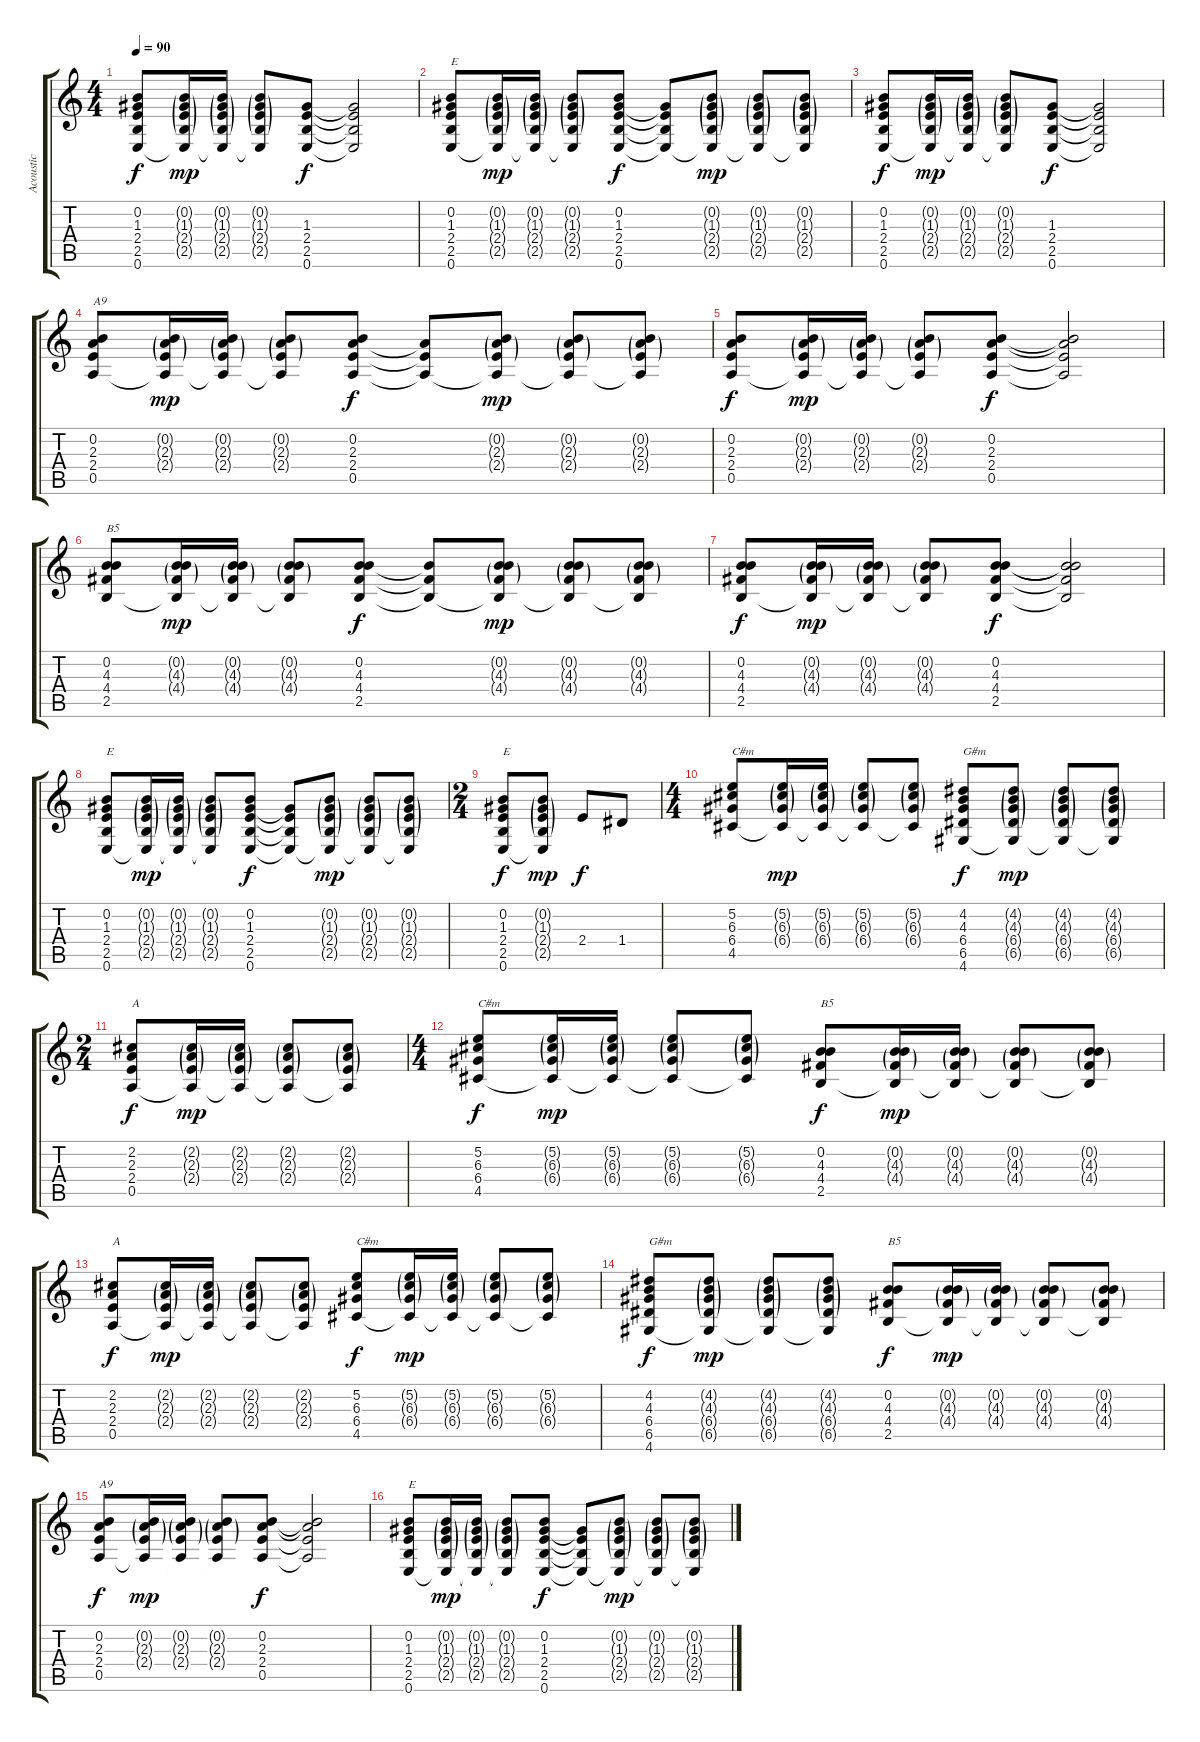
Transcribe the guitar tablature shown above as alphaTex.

\track ("Acoustic" "Acoustic") {instrument acousticguitarsteel}
\staff {score tabs}
\tuning (E4 B3 G3 D3 A2 E2) {hide}
\ts (4 4)
\tempo 90
\clef g2
\ks c
(0.2 1.3 2.4 2.5 0.6).8{dy f} (0.2{g} 1.3{g} 2.4{g} 2.5{g} 0.6{t}).16{dy mp} (0.2{g} 1.3{g} 2.4{g} 2.5{g} 0.6{t}).16 (0.2{g} 1.3{g} 2.4{g} 2.5{g} 0.6{t}).8 (1.3 2.4 2.5 0.6).8{dy f} (1.3{t} 2.4{t} 2.5{t} 0.6{t}).2 |
(0.2 1.3 2.4 2.5 0.6).8{txt "E"} (0.2{g} 1.3{g} 2.4{g} 2.5{g} 0.6{t}).16{dy mp} (0.2{g} 1.3{g} 2.4{g} 2.5{g} 0.6{t}).16 (0.2{g} 1.3{g} 2.4{g} 2.5{g} 0.6{t}).8 (0.2 1.3 2.4 2.5 0.6).8{dy f} (1.3{t} 2.4{t} 2.5{t} 0.6{t}).8 (0.2{g} 1.3{g} 2.4{g} 2.5{g} 0.6{t}).8{dy mp} (0.2{g} 1.3{g} 2.4{g} 2.5{g} 0.6{t}).8 (0.2{g} 1.3{g} 2.4{g} 2.5{g} 0.6{t}).8 |
(0.2 1.3 2.4 2.5 0.6).8{dy f} (0.2{g} 1.3{g} 2.4{g} 2.5{g} 0.6{t}).16{dy mp} (0.2{g} 1.3{g} 2.4{g} 2.5{g} 0.6{t}).16 (0.2{g} 1.3{g} 2.4{g} 2.5{g} 0.6{t}).8 (1.3 2.4 2.5 0.6).8{dy f} (1.3{t} 2.4{t} 2.5{t} 0.6{t}).2 |
(0.2 2.3 2.4 0.5).8{txt "A9"} (0.2{g} 2.3{g} 2.4{g} 0.5{t}).16{dy mp} (0.2{g} 2.3{g} 2.4{g} 0.5{t}).16 (0.2{g} 2.3{g} 2.4{g} 0.5{t}).8 (0.2 2.3 2.4 0.5).8{dy f} (2.3{t} 2.4{t} 0.5{t}).8 (0.2{g} 2.3{g} 2.4{g} 0.5{t}).8{dy mp} (0.2{g} 2.3{g} 2.4{g} 0.5{t}).8 (0.2{g} 2.3{g} 2.4{g} 0.5{t}).8 |
(0.2 2.3 2.4 0.5).8{dy f} (0.2{g} 2.3{g} 2.4{g} 0.5{t}).16{dy mp} (0.2{g} 2.3{g} 2.4{g} 0.5{t}).16 (0.2{g} 2.3{g} 2.4{g} 0.5{t}).8 (0.2 2.3 2.4 0.5).8{dy f} (0.2{t} 2.3{t} 2.4{t} 0.5{t}).2 |
(0.2 4.3 4.4 2.5).8{txt "B5"} (0.2{g} 4.3{g} 4.4{g} 2.5{t}).16{dy mp} (0.2{g} 4.3{g} 4.4{g} 2.5{t}).16 (0.2{g} 4.3{g} 4.4{g} 2.5{t}).8 (0.2 4.3 4.4 2.5).8{dy f} (4.3{t} 4.4{t} 2.5{t}).8 (0.2{g} 4.3{g} 4.4{g} 2.5{t}).8{dy mp} (0.2{g} 4.3{g} 4.4{g} 2.5{t}).8 (0.2{g} 4.3{g} 4.4{g} 2.5{t}).8 |
(0.2 4.3 4.4 2.5).8{dy f} (0.2{g} 4.3{g} 4.4{g} 2.5{t}).16{dy mp} (0.2{g} 4.3{g} 4.4{g} 2.5{t}).16 (0.2{g} 4.3{g} 4.4{g} 2.5{t}).8 (0.2 4.3 4.4 2.5).8{dy f} (0.2{t} 4.3{t} 4.4{t} 2.5{t}).2 |
(0.2 1.3 2.4 2.5 0.6).8{txt "E"} (0.2{g} 1.3{g} 2.4{g} 2.5{g} 0.6{t}).16{dy mp} (0.2{g} 1.3{g} 2.4{g} 2.5{g} 0.6{t}).16 (0.2{g} 1.3{g} 2.4{g} 2.5{g} 0.6{t}).8 (0.2 1.3 2.4 2.5 0.6).8{dy f} (1.3{t} 2.4{t} 2.5{t} 0.6{t}).8 (0.2{g} 1.3{g} 2.4{g} 2.5{g} 0.6{t}).8{dy mp} (0.2{g} 1.3{g} 2.4{g} 2.5{g} 0.6{t}).8 (0.2{g} 1.3{g} 2.4{g} 2.5{g} 0.6{t}).8 |
\ts (2 4)
(0.2 1.3 2.4 2.5 0.6).8{txt "E" dy f} (0.2{g} 1.3{g} 2.4{g} 2.5{g} 0.6{t}).8{dy mp} 2.4.8{dy f} 1.4.8 |
\ts (4 4)
(5.2 6.3 6.4 4.5).8{txt "C#m"} (5.2{g} 6.3{g} 6.4{g} 4.5{t}).16{dy mp} (5.2{g} 6.3{g} 6.4{g} 4.5{t}).16 (5.2{g} 6.3{g} 6.4{g} 4.5{t}).8 (5.2{g} 6.3{g} 6.4{g} 4.5{t}).8 (4.2 4.3 6.4 6.5 4.6).8{txt "G#m" dy f} (4.2{g} 4.3{g} 6.4{g} 6.5{g} 4.6{t}).8{dy mp} (4.2{g} 4.3{g} 6.4{g} 6.5{g} 4.6{t}).8 (4.2{g} 4.3{g} 6.4{g} 6.5{g} 4.6{t}).8 |
\ts (2 4)
(2.2 2.3 2.4 0.5).8{txt "A" dy f} (2.2{g} 2.3{g} 2.4{g} 0.5{t}).16{dy mp} (2.2{g} 2.3{g} 2.4{g} 0.5{t}).16 (2.2{g} 2.3{g} 2.4{g} 0.5{t}).8 (2.2{g} 2.3{g} 2.4{g} 0.5{t}).8 |
\ts (4 4)
(5.2 6.3 6.4 4.5).8{txt "C#m" dy f} (5.2{g} 6.3{g} 6.4{g} 4.5{t}).16{dy mp} (5.2{g} 6.3{g} 6.4{g} 4.5{t}).16 (5.2{g} 6.3{g} 6.4{g} 4.5{t}).8 (5.2{g} 6.3{g} 6.4{g} 4.5{t}).8 (0.2 4.3 4.4 2.5).8{txt "B5" dy f} (0.2{g} 4.3{g} 4.4{g} 2.5{t}).16{dy mp} (0.2{g} 4.3{g} 4.4{g} 2.5{t}).16 (0.2{g} 4.3{g} 4.4{g} 2.5{t}).8 (0.2{g} 4.3{g} 4.4{g} 2.5{t}).8 |
(2.2 2.3 2.4 0.5).8{txt "A" dy f} (2.2{g} 2.3{g} 2.4{g} 0.5{t}).16{dy mp} (2.2{g} 2.3{g} 2.4{g} 0.5{t}).16 (2.2{g} 2.3{g} 2.4{g} 0.5{t}).8 (2.2{g} 2.3{g} 2.4{g} 0.5{t}).8 (5.2 6.3 6.4 4.5).8{txt "C#m" dy f} (5.2{g} 6.3{g} 6.4{g} 4.5{t}).16{dy mp} (5.2{g} 6.3{g} 6.4{g} 4.5{t}).16 (5.2{g} 6.3{g} 6.4{g} 4.5{t}).8 (5.2{g} 6.3{g} 6.4{g} 4.5{t}).8 |
(4.2 4.3 6.4 6.5 4.6).8{txt "G#m" dy f} (4.2{g} 4.3{g} 6.4{g} 6.5{g} 4.6{t}).8{dy mp} (4.2{g} 4.3{g} 6.4{g} 6.5{g} 4.6{t}).8 (4.2{g} 4.3{g} 6.4{g} 6.5{g} 4.6{t}).8 (0.2 4.3 4.4 2.5).8{txt "B5" dy f} (0.2{g} 4.3{g} 4.4{g} 2.5{t}).16{dy mp} (0.2{g} 4.3{g} 4.4{g} 2.5{t}).16 (0.2{g} 4.3{g} 4.4{g} 2.5{t}).8 (0.2{g} 4.3{g} 4.4{g} 2.5{t}).8 |
(0.2 2.3 2.4 0.5).8{txt "A9" dy f} (0.2{g} 2.3{g} 2.4{g} 0.5{t}).16{dy mp} (0.2{g} 2.3{g} 2.4{g} 0.5{t}).16 (0.2{g} 2.3{g} 2.4{g} 0.5{t}).8 (0.2 2.3 2.4 0.5).8{dy f} (0.2{t} 2.3{t} 2.4{t} 0.5{t}).2 |
(0.2 1.3 2.4 2.5 0.6).8{txt "E"} (0.2{g} 1.3{g} 2.4{g} 2.5{g} 0.6{t}).16{dy mp} (0.2{g} 1.3{g} 2.4{g} 2.5{g} 0.6{t}).16 (0.2{g} 1.3{g} 2.4{g} 2.5{g} 0.6{t}).8 (0.2 1.3 2.4 2.5 0.6).8{dy f} (1.3{t} 2.4{t} 2.5{t} 0.6{t}).8 (0.2{g} 1.3{g} 2.4{g} 2.5{g} 0.6{t}).8{dy mp} (0.2{g} 1.3{g} 2.4{g} 2.5{g} 0.6{t}).8 (0.2{g} 1.3{g} 2.4{g} 2.5{g} 0.6{t}).8
